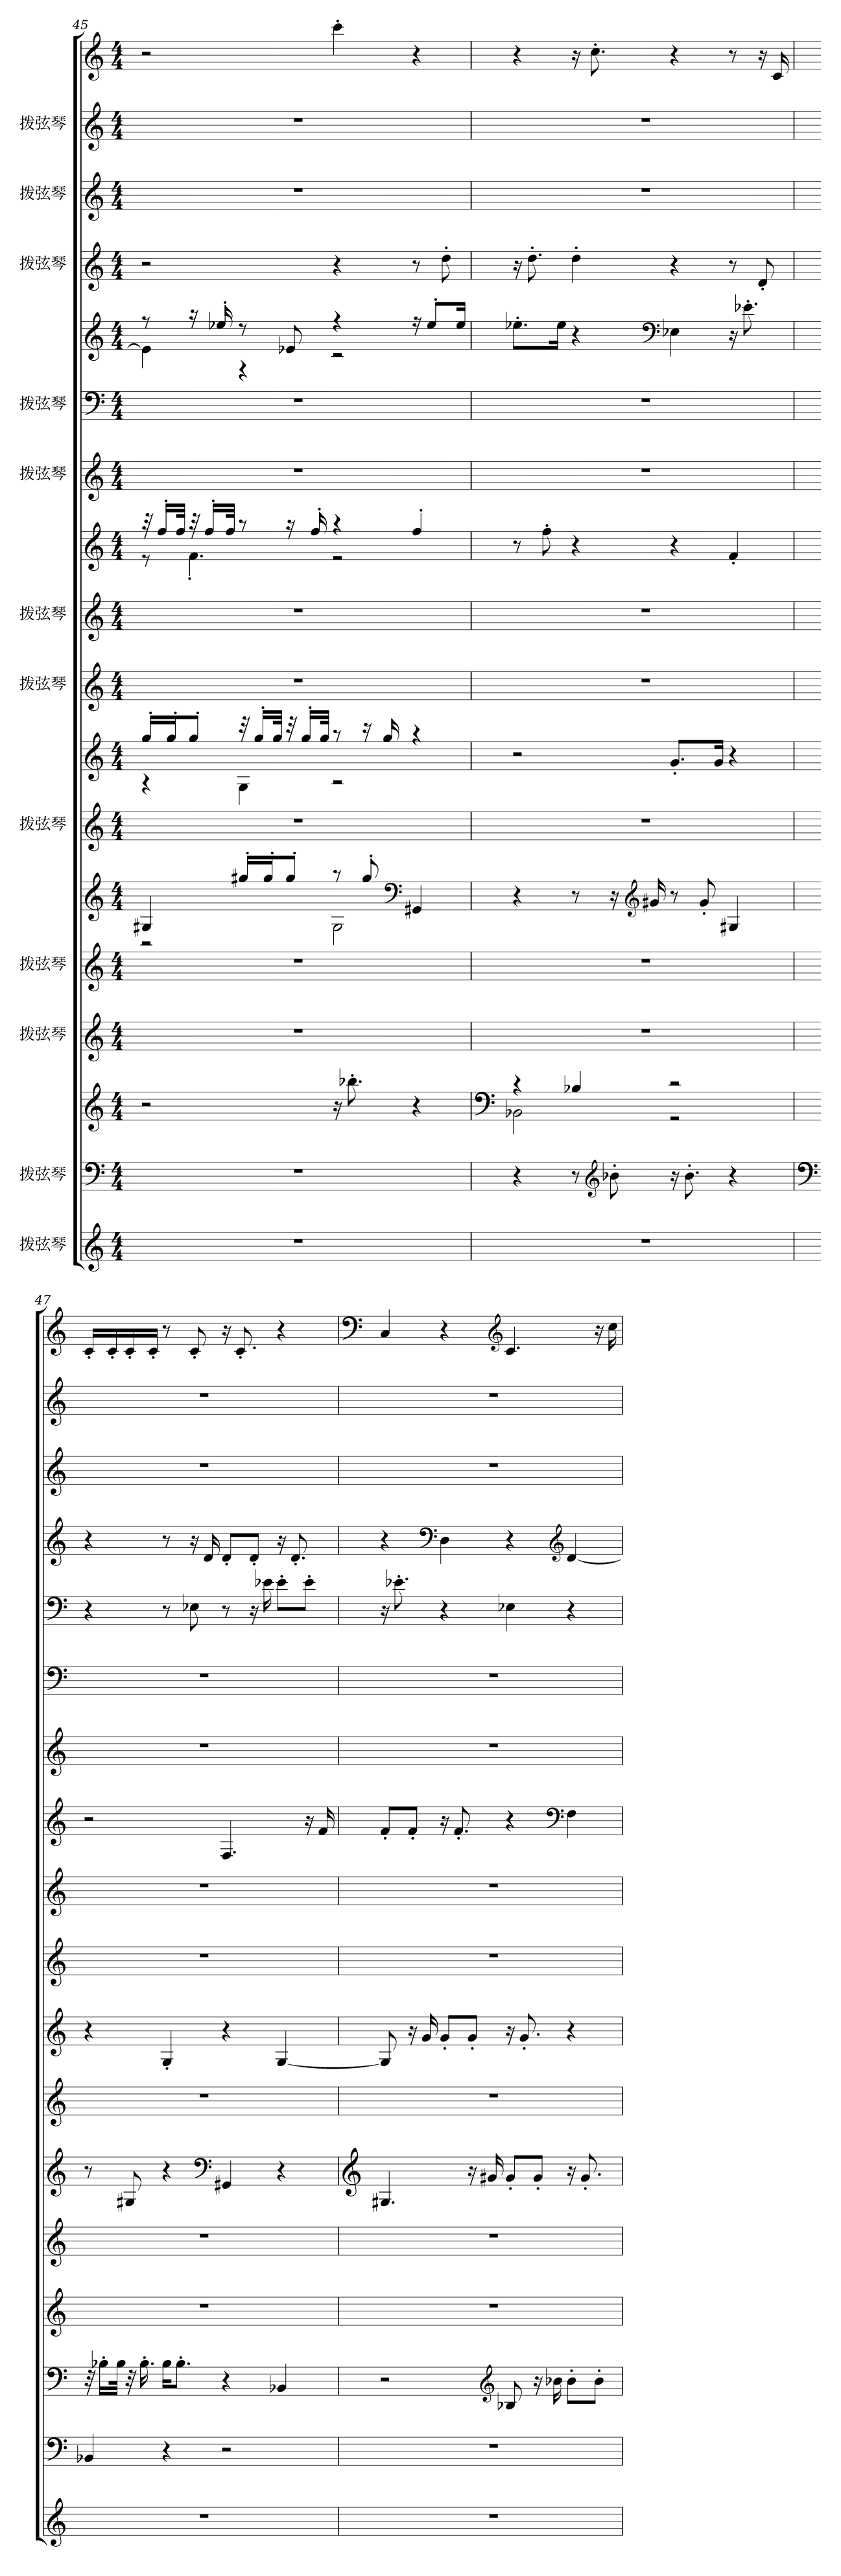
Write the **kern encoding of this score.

**kern	**kern	**kern	**kern	**kern	**kern	**kern	**kern	**kern	**kern	**kern	**kern	**kern	**kern	**kern	**kern	**kern	**kern
*part12	*part11	*part11	*part10	*part9	*part9	*part8	*part8	*part7	*part6	*part6	*part5	*part4	*part4	*part3	*part2	*part1	*part1
*staff18	*staff17	*staff16	*staff15	*staff14	*staff13	*staff12	*staff11	*staff10	*staff9	*staff8	*staff7	*staff6	*staff5	*staff4	*staff3	*staff2	*staff1
*I"拨弦琴	*I"拨弦琴	*	*I"拨弦琴	*I"拨弦琴	*	*I"拨弦琴	*	*I"拨弦琴	*I"拨弦琴	*	*I"拨弦琴	*I"拨弦琴	*	*I"拨弦琴	*I"拨弦琴	*I"拨弦琴	*
*clefG2	*clefF4	*clefG2	*clefG2	*clefG2	*clefG2	*clefG2	*clefG2	*clefG2	*clefG2	*clefG2	*clefG2	*clefF4	*clefG2	*clefG2	*clefG2	*clefG2	*clefG2
*k[]	*k[]	*k[]	*k[]	*k[]	*k[]	*k[]	*k[]	*k[]	*k[]	*k[]	*k[]	*k[]	*k[]	*k[]	*k[]	*k[]	*k[]
*M4/4	*M4/4	*M4/4	*M4/4	*M4/4	*M4/4	*M4/4	*M4/4	*M4/4	*M4/4	*M4/4	*M4/4	*M4/4	*M4/4	*M4/4	*M4/4	*M4/4	*M4/4
=45	=45	=45	=45	=45	=45	=45	=45	=45	=45	=45	=45	=45	=45	=45	=45	=45	=45
*	*	*	*	*	*^	*	*^	*	*	*^	*	*	*^	*	*	*	*
1r	1r	2r	1r	1r	4G#X/	2r	1r	16gg'/LL	4r	1r	1r	32r	8r	1r	1r	8r	4e-\]	2r	1r	1r	2r
.	.	.	.	.	.	.	.	.	.	.	.	16ff'/LL	.	.	.	.	.	.	.	.	.
.	.	.	.	.	.	.	.	16gg'/J	.	.	.	.	.	.	.	.	.	.	.	.	.
.	.	.	.	.	.	.	.	.	.	.	.	32ff/JJk	.	.	.	.	.	.	.	.	.
.	.	.	.	.	.	.	.	8gg'/J	.	.	.	32r	4.f'\	.	.	16r	.	.	.	.	.
.	.	.	.	.	.	.	.	.	.	.	.	16ff'/LL	.	.	.	.	.	.	.	.	.
.	.	.	.	.	.	.	.	.	.	.	.	.	.	.	.	16ee-X'/	.	.	.	.	.
.	.	.	.	.	.	.	.	.	.	.	.	32ff/JJk	.	.	.	.	.	.	.	.	.
.	.	.	.	.	16gg#X'/LL	.	.	32r	4G\	.	.	8r	.	.	.	8r	4r	.	.	.	.
.	.	.	.	.	.	.	.	16gg'/LL	.	.	.	.	.	.	.	.	.	.	.	.	.
.	.	.	.	.	16gg#'/J	.	.	.	.	.	.	.	.	.	.	.	.	.	.	.	.
.	.	.	.	.	.	.	.	32gg/JJk	.	.	.	.	.	.	.	.	.	.	.	.	.
.	.	.	.	.	8gg#'/J	.	.	32r	.	.	.	16r	.	.	.	8e-X/	.	.	.	.	.
.	.	.	.	.	.	.	.	16gg'/LL	.	.	.	.	.	.	.	.	.	.	.	.	.
.	.	.	.	.	.	.	.	.	.	.	.	16ff'/	.	.	.	.	.	.	.	.	.
.	.	.	.	.	.	.	.	32gg/JJk	.	.	.	.	.	.	.	.	.	.	.	.	.
.	.	16r	.	.	8r	2G#\	.	8r	2r	.	.	4r	2r	.	.	4r	2r	4r	.	.	4ccc'\
.	.	8.bb-X'\	.	.	.	.	.	.	.	.	.	.	.	.	.	.	.	.	.	.	.
.	.	.	.	.	8gg#'/	.	.	16r	.	.	.	.	.	.	.	.	.	.	.	.	.
.	.	.	.	.	.	.	.	16gg/	.	.	.	.	.	.	.	.	.	.	.	.	.
*	*	*	*	*	*clefF4	*	*	*	*	*	*	*	*	*	*	*	*	*	*	*	*
.	.	4r	.	.	4GG#X/	.	.	4r	.	.	.	4ff'/	.	.	.	16r	.	8r	.	.	4r
.	.	.	.	.	.	.	.	.	.	.	.	.	.	.	.	8ee-'/L	.	.	.	.	.
.	.	.	.	.	.	.	.	.	.	.	.	.	.	.	.	.	.	8dd'\	.	.	.
.	.	.	.	.	.	.	.	.	.	.	.	.	.	.	.	16ee-/Jk	.	.	.	.	.
*	*	*	*	*	*v	*v	*	*v	*v	*	*	*v	*v	*	*	*v	*v	*	*	*	*
!!LO:PB:g=z
=46	=46	=46	=46	=46	=46	=46	=46	=46	=46	=46	=46	=46	=46	=46	=46	=46	=46
*	*	*clefF4	*	*	*	*	*	*	*	*	*	*	*	*	*	*	*
*	*	*^	*	*	*	*	*	*	*	*	*	*	*	*	*	*	*
1r	4r	4r	2BB-X\	1r	1r	4r	1r	2r	1r	1r	8r	1r	1r	8.ee-X'\L	16r	1r	1r	4r
.	.	.	.	.	.	.	.	.	.	.	.	.	.	.	8.dd'\	.	.	.
.	.	.	.	.	.	.	.	.	.	.	8ff'\	.	.	.	.	.	.	.
.	.	.	.	.	.	.	.	.	.	.	.	.	.	16ee-\Jk	.	.	.	.
.	8r	4B-X/	.	.	.	8r	.	.	.	.	4r	.	.	4r	4dd'\	.	.	16r
.	.	.	.	.	.	.	.	.	.	.	.	.	.	.	.	.	.	8.cc'\
*	*clefG2	*	*	*	*	*	*	*	*	*	*	*	*	*	*	*	*	*
.	8b-X'\	.	.	.	.	16r	.	.	.	.	.	.	.	.	.	.	.	.
*	*	*	*	*	*	*clefG2	*	*	*	*	*	*	*	*	*	*	*	*
.	.	.	.	.	.	16g#X/	.	.	.	.	.	.	.	.	.	.	.	.
*	*	*	*	*	*	*	*	*	*	*	*	*	*	*clefF4	*	*	*	*
.	16r	2r	2r	.	.	8r	.	8.g'/L	.	.	4r	.	.	4E-X\	4r	.	.	4r
.	8.b-'\	.	.	.	.	.	.	.	.	.	.	.	.	.	.	.	.	.
.	.	.	.	.	.	8g#'/	.	.	.	.	.	.	.	.	.	.	.	.
.	.	.	.	.	.	.	.	16g/Jk	.	.	.	.	.	.	.	.	.	.
.	4r	.	.	.	.	4G#X/	.	4r	.	.	4f'/	.	.	16r	8r	.	.	8r
.	.	.	.	.	.	.	.	.	.	.	.	.	.	8.e-X'\	.	.	.	.
.	.	.	.	.	.	.	.	.	.	.	.	.	.	.	8d'/	.	.	16r
.	.	.	.	.	.	.	.	.	.	.	.	.	.	.	.	.	.	16c/
*	*	*v	*v	*	*	*	*	*	*	*	*	*	*	*	*	*	*	*
=47	=47	=47	=47	=47	=47	=47	=47	=47	=47	=47	=47	=47	=47	=47	=47	=47	=47
*	*clefF4	*	*	*	*	*	*	*	*	*	*	*	*	*	*	*	*
1r	4BB-X/	32r	1r	1r	8r	1r	4r	1r	1r	2r	1r	1r	4r	4r	1r	1r	16c'/LL
.	.	16B-X'\LL	.	.	.	.	.	.	.	.	.	.	.	.	.	.	.
.	.	.	.	.	.	.	.	.	.	.	.	.	.	.	.	.	16c'/
.	.	32B-\JJk	.	.	.	.	.	.	.	.	.	.	.	.	.	.	.
.	.	32r	.	.	8G#X/	.	.	.	.	.	.	.	.	.	.	.	16c'/
.	.	16.B-'\	.	.	.	.	.	.	.	.	.	.	.	.	.	.	.
.	.	.	.	.	.	.	.	.	.	.	.	.	.	.	.	.	16c'/JJ
.	4r	16B-\KL	.	.	4r	.	4G'/	.	.	.	.	.	8r	8r	.	.	8r
.	.	8.B-'\J	.	.	.	.	.	.	.	.	.	.	.	.	.	.	.
.	.	.	.	.	.	.	.	.	.	.	.	.	8E-X\	16r	.	.	8c'/
.	.	.	.	.	.	.	.	.	.	.	.	.	.	16d/	.	.	.
*	*	*	*	*	*clefF4	*	*	*	*	*	*	*	*	*	*	*	*
.	2r	4r	.	.	4GG#X/	.	4r	.	.	4.F/	.	.	8r	8d'/L	.	.	16r
.	.	.	.	.	.	.	.	.	.	.	.	.	.	.	.	.	8.c'/
.	.	.	.	.	.	.	.	.	.	.	.	.	16r	8d'/J	.	.	.
.	.	.	.	.	.	.	.	.	.	.	.	.	16e-X\	.	.	.	.
.	.	4BB-X/	.	.	4r	.	[4G/	.	.	.	.	.	8e-'\L	16r	.	.	4r
.	.	.	.	.	.	.	.	.	.	.	.	.	.	8.d'/	.	.	.
.	.	.	.	.	.	.	.	.	.	16r	.	.	8e-'\J	.	.	.	.
.	.	.	.	.	.	.	.	.	.	16f/	.	.	.	.	.	.	.
!!LO:PB:g=z
=48	=48	=48	=48	=48	=48	=48	=48	=48	=48	=48	=48	=48	=48	=48	=48	=48	=48
*	*	*	*	*	*clefG2	*	*	*	*	*	*	*	*	*	*	*	*clefF4
1r	1r	2r	1r	1r	4.G#X/	1r	8G/]	1r	1r	8f'/L	1r	1r	16r	4r	1r	1r	4C/
.	.	.	.	.	.	.	.	.	.	.	.	.	8.e-X'\	.	.	.	.
.	.	.	.	.	.	.	16r	.	.	8f'/J	.	.	.	.	.	.	.
.	.	.	.	.	.	.	16g/	.	.	.	.	.	.	.	.	.	.
*	*	*	*	*	*	*	*	*	*	*	*	*	*	*clefF4	*	*	*
.	.	.	.	.	.	.	8g'/L	.	.	16r	.	.	4r	4D\	.	.	4r
.	.	.	.	.	.	.	.	.	.	8.f'/	.	.	.	.	.	.	.
.	.	.	.	.	16r	.	8g'/J	.	.	.	.	.	.	.	.	.	.
.	.	.	.	.	16g#X/	.	.	.	.	.	.	.	.	.	.	.	.
*	*	*clefG2	*	*	*	*	*	*	*	*	*	*	*	*	*	*	*clefG2
.	.	8B-X/	.	.	8g#'/L	.	16r	.	.	4r	.	.	4E-X\	4r	.	.	4.c/
.	.	.	.	.	.	.	8.g'/	.	.	.	.	.	.	.	.	.	.
.	.	16r	.	.	8g#'/J	.	.	.	.	.	.	.	.	.	.	.	.
.	.	16b-X\	.	.	.	.	.	.	.	.	.	.	.	.	.	.	.
*	*	*	*	*	*	*	*	*	*	*clefF4	*	*	*	*clefG2	*	*	*
.	.	8b-'\L	.	.	16r	.	4r	.	.	4F\	.	.	4r	[4d/	.	.	.
.	.	.	.	.	8.g#'/	.	.	.	.	.	.	.	.	.	.	.	.
.	.	8b-'\J	.	.	.	.	.	.	.	.	.	.	.	.	.	.	16r
.	.	.	.	.	.	.	.	.	.	.	.	.	.	.	.	.	16cc\
=	=	=	=	=	=	=	=	=	=	=	=	=	=	=	=	=	=
*-	*-	*-	*-	*-	*-	*-	*-	*-	*-	*-	*-	*-	*-	*-	*-	*-	*-
